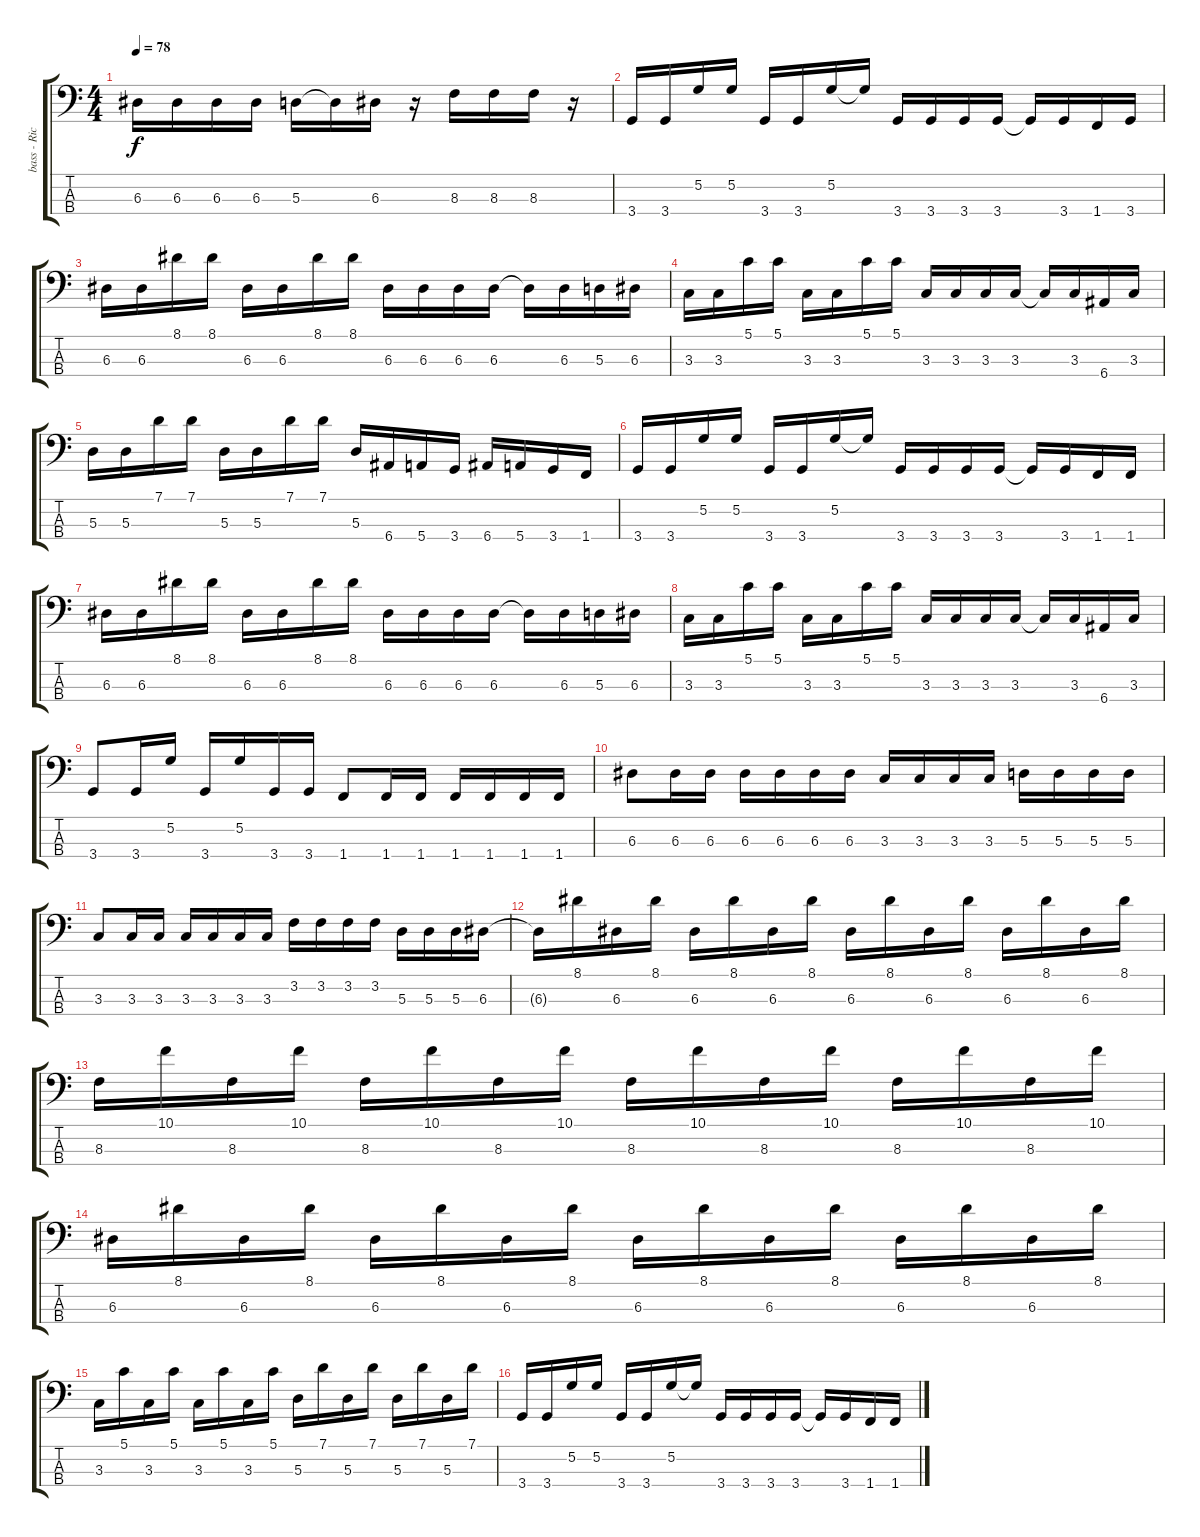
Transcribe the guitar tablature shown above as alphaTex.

\track ("bass - Ricky Phillips" "bass - Ric") {instrument electricbassfinger}
\staff {score tabs}
\tuning (G2 D2 A1 E1) {hide}
\ts (4 4)
\tempo 78
\clef f4
\ks c
6.3.16{dy f} 6.3.16 6.3.16 6.3.16 5.3.16 5.3{t}.16 6.3.16 r.16 8.3.16 8.3.16 8.3.16 r.16 |
3.4.16 3.4.16 5.2.16 5.2.16 3.4.16 3.4.16 5.2.16 5.2{t}.16 3.4.16 3.4.16 3.4.16 3.4.16 3.4{t}.16 3.4.16 1.4.16 3.4.16 |
6.3.16 6.3.16 8.1.16 8.1.16 6.3.16 6.3.16 8.1.16 8.1.16 6.3.16 6.3.16 6.3.16 6.3.16 6.3{t}.16 6.3.16 5.3.16 6.3.16 |
3.3.16 3.3.16 5.1.16 5.1.16 3.3.16 3.3.16 5.1.16 5.1.16 3.3.16 3.3.16 3.3.16 3.3.16 3.3{t}.16 3.3.16 6.4.16 3.3.16 |
5.3.16 5.3.16 7.1.16 7.1.16 5.3.16 5.3.16 7.1.16 7.1.16 5.3.16 6.4.16 5.4.16 3.4.16 6.4.16 5.4.16 3.4.16 1.4.16 |
3.4.16 3.4.16 5.2.16 5.2.16 3.4.16 3.4.16 5.2.16 5.2{t}.16 3.4.16 3.4.16 3.4.16 3.4.16 3.4{t}.16 3.4.16 1.4.16 1.4.16 |
6.3.16 6.3.16 8.1.16 8.1.16 6.3.16 6.3.16 8.1.16 8.1.16 6.3.16 6.3.16 6.3.16 6.3.16 6.3{t}.16 6.3.16 5.3.16 6.3.16 |
3.3.16 3.3.16 5.1.16 5.1.16 3.3.16 3.3.16 5.1.16 5.1.16 3.3.16 3.3.16 3.3.16 3.3.16 3.3{t}.16 3.3.16 6.4.16 3.3.16 |
3.4.8 3.4.16 5.2.16 3.4.16 5.2.16 3.4.16 3.4.16 1.4.8 1.4.16 1.4.16 1.4.16 1.4.16 1.4.16 1.4.16 |
6.3.8 6.3.16 6.3.16 6.3.16 6.3.16 6.3.16 6.3.16 3.3.16 3.3.16 3.3.16 3.3.16 5.3.16 5.3.16 5.3.16 5.3.16 |
3.3.8 3.3.16 3.3.16 3.3.16 3.3.16 3.3.16 3.3.16 3.2.16 3.2.16 3.2.16 3.2.16 5.3.16 5.3.16 5.3.16 6.3.16 |
6.3{t}.16 8.1.16 6.3.16 8.1.16 6.3.16 8.1.16 6.3.16 8.1.16 6.3.16 8.1.16 6.3.16 8.1.16 6.3.16 8.1.16 6.3.16 8.1.16 |
8.3.16 10.1.16 8.3.16 10.1.16 8.3.16 10.1.16 8.3.16 10.1.16 8.3.16 10.1.16 8.3.16 10.1.16 8.3.16 10.1.16 8.3.16 10.1.16 |
6.3.16 8.1.16 6.3.16 8.1.16 6.3.16 8.1.16 6.3.16 8.1.16 6.3.16 8.1.16 6.3.16 8.1.16 6.3.16 8.1.16 6.3.16 8.1.16 |
3.3.16 5.1.16 3.3.16 5.1.16 3.3.16 5.1.16 3.3.16 5.1.16 5.3.16 7.1.16 5.3.16 7.1.16 5.3.16 7.1.16 5.3.16 7.1.16 |
3.4.16 3.4.16 5.2.16 5.2.16 3.4.16 3.4.16 5.2.16 5.2{t}.16 3.4.16 3.4.16 3.4.16 3.4.16 3.4{t}.16 3.4.16 1.4.16 1.4.16
